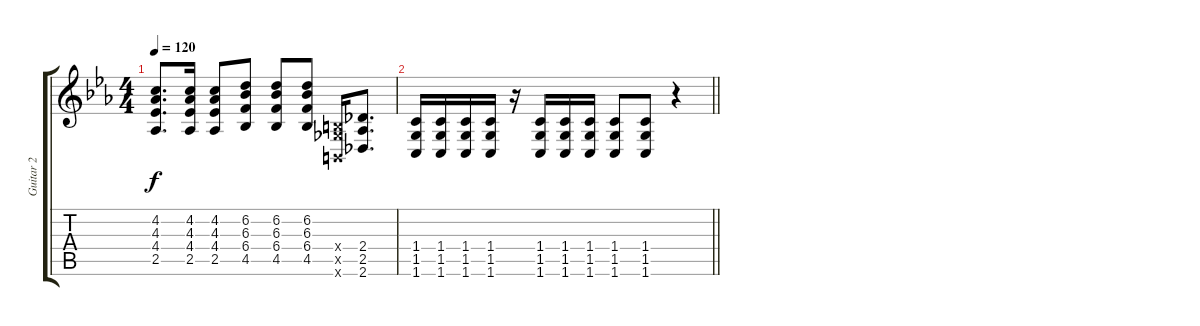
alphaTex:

\track ("Guitar 2" "Guitar 2") {instrument distortionguitar}
\staff {score tabs}
\tuning (Db4 Ab3 E3 B2 Gb2 B1) {hide}
\ts (4 4)
\tempo 120
\clef g2
\ks eb
(4.2 4.3 4.4 2.5).8{d dy f} (4.2 4.3 4.4 2.5).16 (4.2 4.3 4.4 2.5).8 (6.2 6.3 6.4 4.5).8 (6.2 6.3 6.4 4.5).8 (6.2 6.3 6.4 4.5).8 (0.4{x} 0.5{x} 0.6{x}).16 (2.4 2.5 2.6).8{d} |
\barLineRight lightlight
(1.4 1.5 1.6).16 (1.4 1.5 1.6).16 (1.4 1.5 1.6).16 (1.4 1.5 1.6).16 r.16 (1.4 1.5 1.6).16 (1.4 1.5 1.6).16 (1.4 1.5 1.6).16 (1.4 1.5 1.6).8 (1.4 1.5 1.6).8 r.4
